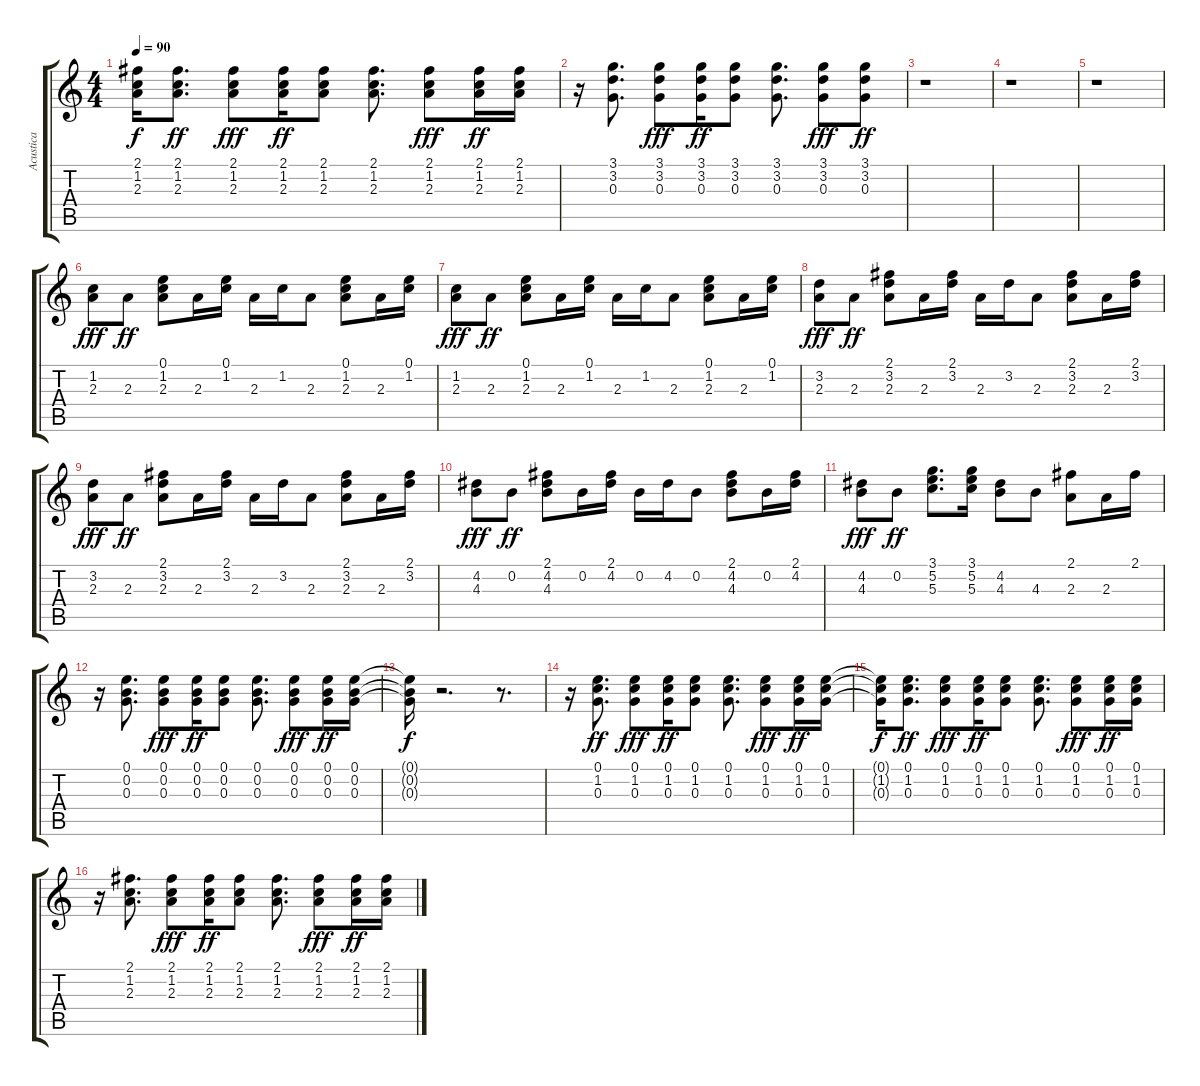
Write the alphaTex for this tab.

\track ("Acustica" "Acustica") {instrument acousticguitarsteel}
\staff {score tabs}
\tuning (E4 B3 G3 D3 A2 E2) {hide}
\ts (4 4)
\tempo 90
\clef g2
\ks c
(2.1{t} 1.2{t} 2.3{t}).16{dy f} (2.1 1.2 2.3).8{d dy ff} (2.1 1.2 2.3).8{dy fff} (2.1 1.2 2.3).16{dy ff} (2.1 1.2 2.3).8 (2.1 1.2 2.3).8{d} (2.1 1.2 2.3).8{dy fff} (2.1 1.2 2.3).16{dy ff} (2.1 1.2 2.3).16 |
r.16 (3.1 3.2 0.3).8{d} (3.1 3.2 0.3).8{dy fff} (3.1 3.2 0.3).16{dy ff} (3.1 3.2 0.3).8 (3.1 3.2 0.3).8{d} (3.1 3.2 0.3).8{dy fff} (3.1 3.2 0.3).8{dy ff} |
r.1 |
r.1 |
r.1 |
(1.2 2.3).8{dy fff volume 11 balance 8} 2.3.8{dy ff} (0.1 1.2 2.3).8 2.3.16 (0.1 1.2).16 2.3.16 1.2.16 2.3.8 (0.1 1.2 2.3).8 2.3.16 (0.1 1.2).16 |
(1.2 2.3).8{dy fff} 2.3.8{dy ff} (0.1 1.2 2.3).8 2.3.16 (0.1 1.2).16 2.3.16 1.2.16 2.3.8 (0.1 1.2 2.3).8 2.3.16 (0.1 1.2).16 |
(3.2 2.3).8{dy fff} 2.3.8{dy ff} (2.1 3.2 2.3).8 2.3.16 (2.1 3.2).16 2.3.16 3.2.16 2.3.8 (2.1 3.2 2.3).8 2.3.16 (2.1 3.2).16 |
(3.2 2.3).8{dy fff} 2.3.8{dy ff} (2.1 3.2 2.3).8 2.3.16 (2.1 3.2).16 2.3.16 3.2.16 2.3.8 (2.1 3.2 2.3).8 2.3.16 (2.1 3.2).16 |
(4.2 4.3).8{dy fff} 0.2.8{dy ff} (2.1 4.2 4.3).8 0.2.16 (2.1 4.2).16 0.2.16 4.2.16 0.2.8 (2.1 4.2 4.3).8 0.2.16 (2.1 4.2).16 |
(4.2 4.3).8{dy fff} 0.2.8{dy ff} (3.1 5.2 5.3).8{d} (3.1 5.2 5.3).16 (4.2 4.3).8 4.3.8 (2.1 2.3).8 2.3.16 2.1.16 |
r.16 (0.1 0.2 0.3).8{d volume 4 balance 3} (0.1 0.2 0.3).8{dy fff} (0.1 0.2 0.3).16{dy ff} (0.1 0.2 0.3).8 (0.1 0.2 0.3).8{d} (0.1 0.2 0.3).8{dy fff} (0.1 0.2 0.3).16{dy ff} (0.1 0.2 0.3).16 |
(0.1{t} 0.2{t} 0.3{t}).16{dy f} r.2{d} r.8{d} |
r.16 (0.1 1.2 0.3).8{d dy ff} (0.1 1.2 0.3).8{dy fff} (0.1 1.2 0.3).16{dy ff} (0.1 1.2 0.3).8 (0.1 1.2 0.3).8{d} (0.1 1.2 0.3).8{dy fff} (0.1 1.2 0.3).16{dy ff} (0.1 1.2 0.3).16 |
(0.1{t} 1.2{t} 0.3{t}).16{dy f} (0.1 1.2 0.3).8{d dy ff} (0.1 1.2 0.3).8{dy fff} (0.1 1.2 0.3).16{dy ff} (0.1 1.2 0.3).8 (0.1 1.2 0.3).8{d} (0.1 1.2 0.3).8{dy fff} (0.1 1.2 0.3).16{dy ff} (0.1 1.2 0.3).16 |
r.16 (2.1 1.2 2.3).8{d} (2.1 1.2 2.3).8{dy fff} (2.1 1.2 2.3).16{dy ff} (2.1 1.2 2.3).8 (2.1 1.2 2.3).8{d} (2.1 1.2 2.3).8{dy fff} (2.1 1.2 2.3).16{dy ff} (2.1 1.2 2.3).16
